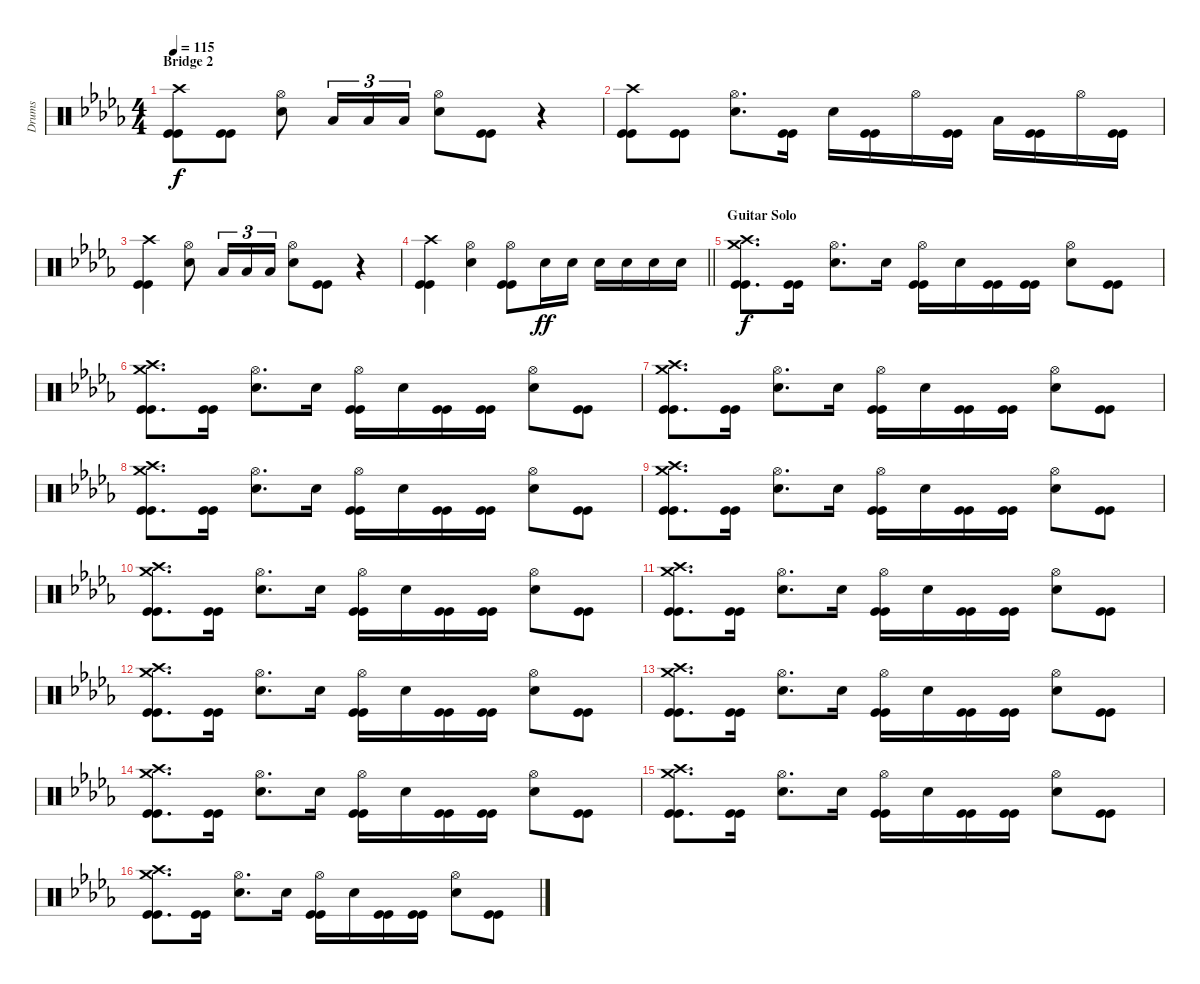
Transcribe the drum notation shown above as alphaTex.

\track ("Drums" "Drums") {instrument percussion}
\staff {score}
\articulation defaults
\ts (4 4)
\section ("" "Bridge 2")
\tempo 115
\clef neutral
\ks bbminor
("Crash high (hit)" "Kick (hit)" "Kick (hit)").8{dy f} ("Kick (hit)" "Kick (hit)").8 ("Hi-Hat (open)" "Electric Snare (hit)").8 "Low Tom (hit)".16{tu (3 2)} "Low Tom (hit)".16{tu (3 2)} "Low Tom (hit)".16{tu (3 2)} ("Hi-Hat (open)" "Electric Snare (hit)").8 ("Kick (hit)" "Kick (hit)").8 r.4 |
("Crash high (hit)" "Kick (hit)" "Kick (hit)").8 ("Kick (hit)" "Kick (hit)").8 ("Hi-Hat (open)" "Electric Snare (hit)").8{d} ("Kick (hit)" "Kick (hit)").16 "Electric Snare (hit)".16 ("Kick (hit)" "Kick (hit)").16 "Hi-Hat (open)".16 ("Kick (hit)" "Kick (hit)").16 "Low Tom (hit)".16 ("Kick (hit)" "Kick (hit)").16 "Hi-Hat (open)".16 ("Kick (hit)" "Kick (hit)").16 |
("Crash high (hit)" "Kick (hit)" "Kick (hit)").4 ("Hi-Hat (open)" "Electric Snare (hit)").8 "Low Tom (hit)".16{tu (3 2)} "Low Tom (hit)".16{tu (3 2)} "Low Tom (hit)".16{tu (3 2)} ("Hi-Hat (open)" "Electric Snare (hit)").8 ("Kick (hit)" "Kick (hit)").8 r.4 |
\barLineRight lightlight
("Crash high (hit)" "Kick (hit)" "Kick (hit)").4 ("Hi-Hat (open)" "Electric Snare (hit)").4 ("Hi-Hat (open)" "Kick (hit)" "Kick (hit)").8 "Electric Snare (hit)".16{dy ff} "Electric Snare (hit)".16 "Electric Snare (hit)".16 "Electric Snare (hit)".16 "Electric Snare (hit)".16 "Electric Snare (hit)".16 |
\section ("" "Guitar Solo")
("Crash high (hit)" "Crash medium (hit)" "Kick (hit)" "Kick (hit)").8{d dy f} ("Kick (hit)" "Kick (hit)").16 ("Hi-Hat (open)" "Electric Snare (hit)").8{d} "Electric Snare (hit)".16 ("Hi-Hat (open)" "Kick (hit)" "Kick (hit)").16 "Electric Snare (hit)".16 ("Kick (hit)" "Kick (hit)").16 ("Kick (hit)" "Kick (hit)").16 ("Hi-Hat (open)" "Electric Snare (hit)").8 ("Kick (hit)" "Kick (hit)").8 |
("Crash high (hit)" "Crash medium (hit)" "Kick (hit)" "Kick (hit)").8{d} ("Kick (hit)" "Kick (hit)").16 ("Hi-Hat (open)" "Electric Snare (hit)").8{d} "Electric Snare (hit)".16 ("Hi-Hat (open)" "Kick (hit)" "Kick (hit)").16 "Electric Snare (hit)".16 ("Kick (hit)" "Kick (hit)").16 ("Kick (hit)" "Kick (hit)").16 ("Hi-Hat (open)" "Electric Snare (hit)").8 ("Kick (hit)" "Kick (hit)").8 |
("Crash high (hit)" "Crash medium (hit)" "Kick (hit)" "Kick (hit)").8{d} ("Kick (hit)" "Kick (hit)").16 ("Hi-Hat (open)" "Electric Snare (hit)").8{d} "Electric Snare (hit)".16 ("Hi-Hat (open)" "Kick (hit)" "Kick (hit)").16 "Electric Snare (hit)".16 ("Kick (hit)" "Kick (hit)").16 ("Kick (hit)" "Kick (hit)").16 ("Hi-Hat (open)" "Electric Snare (hit)").8 ("Kick (hit)" "Kick (hit)").8 |
("Crash high (hit)" "Crash medium (hit)" "Kick (hit)" "Kick (hit)").8{d} ("Kick (hit)" "Kick (hit)").16 ("Hi-Hat (open)" "Electric Snare (hit)").8{d} "Electric Snare (hit)".16 ("Hi-Hat (open)" "Kick (hit)" "Kick (hit)").16 "Electric Snare (hit)".16 ("Kick (hit)" "Kick (hit)").16 ("Kick (hit)" "Kick (hit)").16 ("Hi-Hat (open)" "Electric Snare (hit)").8 ("Kick (hit)" "Kick (hit)").8 |
("Crash high (hit)" "Crash medium (hit)" "Kick (hit)" "Kick (hit)").8{d} ("Kick (hit)" "Kick (hit)").16 ("Hi-Hat (open)" "Electric Snare (hit)").8{d} "Electric Snare (hit)".16 ("Hi-Hat (open)" "Kick (hit)" "Kick (hit)").16 "Electric Snare (hit)".16 ("Kick (hit)" "Kick (hit)").16 ("Kick (hit)" "Kick (hit)").16 ("Hi-Hat (open)" "Electric Snare (hit)").8 ("Kick (hit)" "Kick (hit)").8 |
("Crash high (hit)" "Crash medium (hit)" "Kick (hit)" "Kick (hit)").8{d} ("Kick (hit)" "Kick (hit)").16 ("Hi-Hat (open)" "Electric Snare (hit)").8{d} "Electric Snare (hit)".16 ("Hi-Hat (open)" "Kick (hit)" "Kick (hit)").16 "Electric Snare (hit)".16 ("Kick (hit)" "Kick (hit)").16 ("Kick (hit)" "Kick (hit)").16 ("Hi-Hat (open)" "Electric Snare (hit)").8 ("Kick (hit)" "Kick (hit)").8 |
("Crash high (hit)" "Crash medium (hit)" "Kick (hit)" "Kick (hit)").8{d} ("Kick (hit)" "Kick (hit)").16 ("Hi-Hat (open)" "Electric Snare (hit)").8{d} "Electric Snare (hit)".16 ("Hi-Hat (open)" "Kick (hit)" "Kick (hit)").16 "Electric Snare (hit)".16 ("Kick (hit)" "Kick (hit)").16 ("Kick (hit)" "Kick (hit)").16 ("Hi-Hat (open)" "Electric Snare (hit)").8 ("Kick (hit)" "Kick (hit)").8 |
("Crash high (hit)" "Crash medium (hit)" "Kick (hit)" "Kick (hit)").8{d} ("Kick (hit)" "Kick (hit)").16 ("Hi-Hat (open)" "Electric Snare (hit)").8{d} "Electric Snare (hit)".16 ("Hi-Hat (open)" "Kick (hit)" "Kick (hit)").16 "Electric Snare (hit)".16 ("Kick (hit)" "Kick (hit)").16 ("Kick (hit)" "Kick (hit)").16 ("Hi-Hat (open)" "Electric Snare (hit)").8 ("Kick (hit)" "Kick (hit)").8 |
("Crash high (hit)" "Crash medium (hit)" "Kick (hit)" "Kick (hit)").8{d} ("Kick (hit)" "Kick (hit)").16 ("Hi-Hat (open)" "Electric Snare (hit)").8{d} "Electric Snare (hit)".16 ("Hi-Hat (open)" "Kick (hit)" "Kick (hit)").16 "Electric Snare (hit)".16 ("Kick (hit)" "Kick (hit)").16 ("Kick (hit)" "Kick (hit)").16 ("Hi-Hat (open)" "Electric Snare (hit)").8 ("Kick (hit)" "Kick (hit)").8 |
("Crash high (hit)" "Crash medium (hit)" "Kick (hit)" "Kick (hit)").8{d} ("Kick (hit)" "Kick (hit)").16 ("Hi-Hat (open)" "Electric Snare (hit)").8{d} "Electric Snare (hit)".16 ("Hi-Hat (open)" "Kick (hit)" "Kick (hit)").16 "Electric Snare (hit)".16 ("Kick (hit)" "Kick (hit)").16 ("Kick (hit)" "Kick (hit)").16 ("Hi-Hat (open)" "Electric Snare (hit)").8 ("Kick (hit)" "Kick (hit)").8 |
("Crash high (hit)" "Crash medium (hit)" "Kick (hit)" "Kick (hit)").8{d} ("Kick (hit)" "Kick (hit)").16 ("Hi-Hat (open)" "Electric Snare (hit)").8{d} "Electric Snare (hit)".16 ("Hi-Hat (open)" "Kick (hit)" "Kick (hit)").16 "Electric Snare (hit)".16 ("Kick (hit)" "Kick (hit)").16 ("Kick (hit)" "Kick (hit)").16 ("Hi-Hat (open)" "Electric Snare (hit)").8 ("Kick (hit)" "Kick (hit)").8 |
("Crash high (hit)" "Crash medium (hit)" "Kick (hit)" "Kick (hit)").8{d} ("Kick (hit)" "Kick (hit)").16 ("Hi-Hat (open)" "Electric Snare (hit)").8{d} "Electric Snare (hit)".16 ("Hi-Hat (open)" "Kick (hit)" "Kick (hit)").16 "Electric Snare (hit)".16 ("Kick (hit)" "Kick (hit)").16 ("Kick (hit)" "Kick (hit)").16 ("Hi-Hat (open)" "Electric Snare (hit)").8 ("Kick (hit)" "Kick (hit)").8
